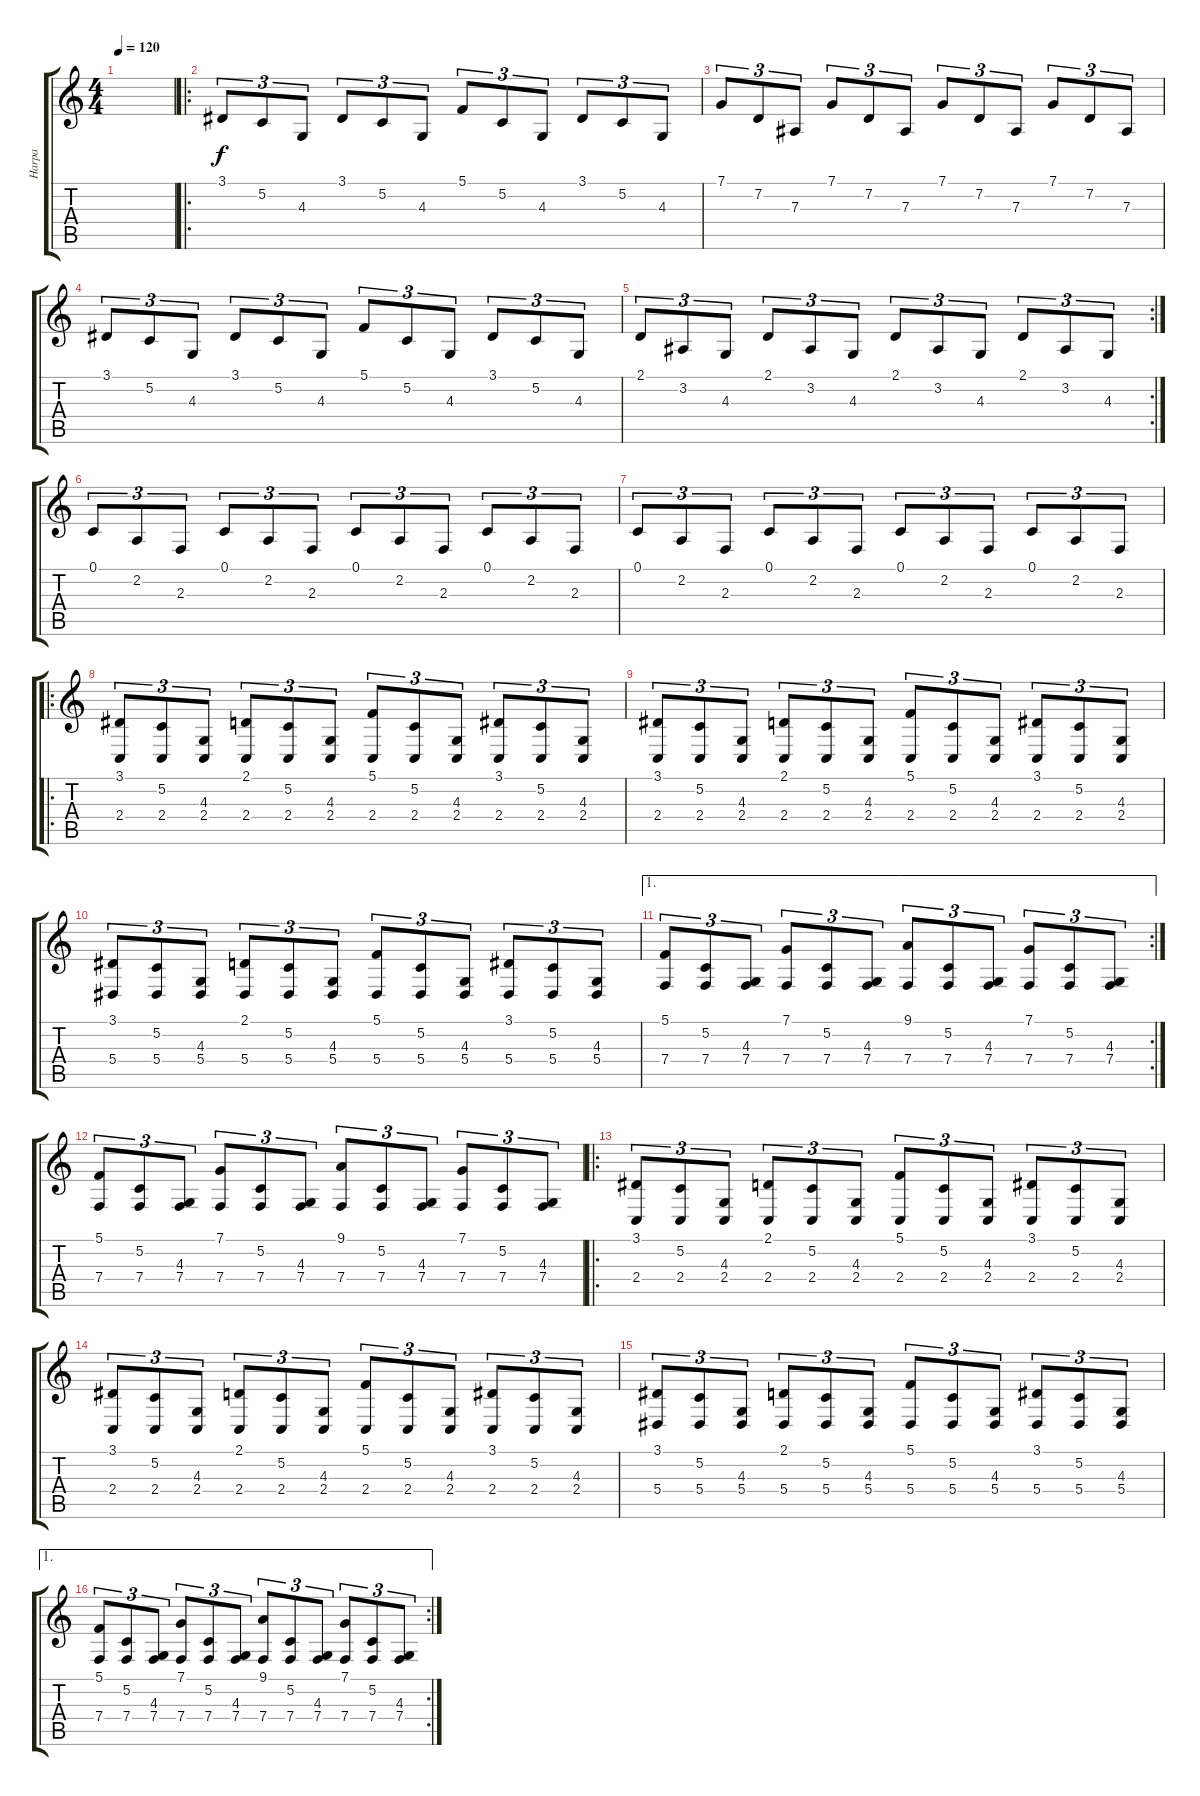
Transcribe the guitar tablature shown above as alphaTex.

\track ("Harpa" "Harpa") {instrument orchestralharp}
\staff {score tabs}
\tuning (C4 G3 Eb3 Bb2 F2 C2) {hide}
\ts (4 4)
\tempo 120
\clef g2
\ks c
|
\ro
3.1.8{tu (3 2) volume 13 instrument orchestralharp} 5.2.8{tu (3 2)} 4.3.8{tu (3 2)} 3.1.8{tu (3 2)} 5.2.8{tu (3 2)} 4.3.8{tu (3 2)} 5.1.8{tu (3 2)} 5.2.8{tu (3 2)} 4.3.8{tu (3 2)} 3.1.8{tu (3 2)} 5.2.8{tu (3 2)} 4.3.8{tu (3 2)} |
7.1.8{tu (3 2)} 7.2.8{tu (3 2)} 7.3.8{tu (3 2)} 7.1.8{tu (3 2)} 7.2.8{tu (3 2)} 7.3.8{tu (3 2)} 7.1.8{tu (3 2)} 7.2.8{tu (3 2)} 7.3.8{tu (3 2)} 7.1.8{tu (3 2)} 7.2.8{tu (3 2)} 7.3.8{tu (3 2)} |
3.1.8{tu (3 2)} 5.2.8{tu (3 2)} 4.3.8{tu (3 2)} 3.1.8{tu (3 2)} 5.2.8{tu (3 2)} 4.3.8{tu (3 2)} 5.1.8{tu (3 2)} 5.2.8{tu (3 2)} 4.3.8{tu (3 2)} 3.1.8{tu (3 2)} 5.2.8{tu (3 2)} 4.3.8{tu (3 2)} |
\rc 2
2.1.8{tu (3 2)} 3.2.8{tu (3 2)} 4.3.8{tu (3 2)} 2.1.8{tu (3 2)} 3.2.8{tu (3 2)} 4.3.8{tu (3 2)} 2.1.8{tu (3 2)} 3.2.8{tu (3 2)} 4.3.8{tu (3 2)} 2.1.8{tu (3 2)} 3.2.8{tu (3 2)} 4.3.8{tu (3 2)} |
0.1.8{tu (3 2)} 2.2.8{tu (3 2)} 2.3.8{tu (3 2)} 0.1.8{tu (3 2)} 2.2.8{tu (3 2)} 2.3.8{tu (3 2)} 0.1.8{tu (3 2)} 2.2.8{tu (3 2)} 2.3.8{tu (3 2)} 0.1.8{tu (3 2)} 2.2.8{tu (3 2)} 2.3.8{tu (3 2)} |
0.1.8{tu (3 2)} 2.2.8{tu (3 2)} 2.3.8{tu (3 2)} 0.1.8{tu (3 2)} 2.2.8{tu (3 2)} 2.3.8{tu (3 2)} 0.1.8{tu (3 2)} 2.2.8{tu (3 2)} 2.3.8{tu (3 2)} 0.1.8{tu (3 2)} 2.2.8{tu (3 2)} 2.3.8{tu (3 2)} |
\ro
(3.1 2.4).8{tu (3 2)} (5.2 2.4).8{tu (3 2)} (4.3 2.4).8{tu (3 2)} (2.1 2.4).8{tu (3 2)} (5.2 2.4).8{tu (3 2)} (4.3 2.4).8{tu (3 2)} (5.1 2.4).8{tu (3 2)} (5.2 2.4).8{tu (3 2)} (4.3 2.4).8{tu (3 2)} (3.1 2.4).8{tu (3 2)} (5.2 2.4).8{tu (3 2)} (4.3 2.4).8{tu (3 2)} |
(3.1 2.4).8{tu (3 2)} (5.2 2.4).8{tu (3 2)} (4.3 2.4).8{tu (3 2)} (2.1 2.4).8{tu (3 2)} (5.2 2.4).8{tu (3 2)} (4.3 2.4).8{tu (3 2)} (5.1 2.4).8{tu (3 2)} (5.2 2.4).8{tu (3 2)} (4.3 2.4).8{tu (3 2)} (3.1 2.4).8{tu (3 2)} (5.2 2.4).8{tu (3 2)} (4.3 2.4).8{tu (3 2)} |
(3.1 5.4).8{tu (3 2)} (5.2 5.4).8{tu (3 2)} (4.3 5.4).8{tu (3 2)} (2.1 5.4).8{tu (3 2)} (5.2 5.4).8{tu (3 2)} (4.3 5.4).8{tu (3 2)} (5.1 5.4).8{tu (3 2)} (5.2 5.4).8{tu (3 2)} (4.3 5.4).8{tu (3 2)} (3.1 5.4).8{tu (3 2)} (5.2 5.4).8{tu (3 2)} (4.3 5.4).8{tu (3 2)} |
\ae 1
\rc 2
(5.1 7.4).8{tu (3 2)} (5.2 7.4).8{tu (3 2)} (4.3 7.4).8{tu (3 2)} (7.1 7.4).8{tu (3 2)} (5.2 7.4).8{tu (3 2)} (4.3 7.4).8{tu (3 2)} (9.1 7.4).8{tu (3 2)} (5.2 7.4).8{tu (3 2)} (4.3 7.4).8{tu (3 2)} (7.1 7.4).8{tu (3 2)} (5.2 7.4).8{tu (3 2)} (4.3 7.4).8{tu (3 2)} |
(5.1 7.4).8{tu (3 2)} (5.2 7.4).8{tu (3 2)} (4.3 7.4).8{tu (3 2)} (7.1 7.4).8{tu (3 2)} (5.2 7.4).8{tu (3 2)} (4.3 7.4).8{tu (3 2)} (9.1 7.4).8{tu (3 2)} (5.2 7.4).8{tu (3 2)} (4.3 7.4).8{tu (3 2)} (7.1 7.4).8{tu (3 2)} (5.2 7.4).8{tu (3 2)} (4.3 7.4).8{tu (3 2)} |
\ro
(3.1 2.4).8{tu (3 2)} (5.2 2.4).8{tu (3 2)} (4.3 2.4).8{tu (3 2)} (2.1 2.4).8{tu (3 2)} (5.2 2.4).8{tu (3 2)} (4.3 2.4).8{tu (3 2)} (5.1 2.4).8{tu (3 2)} (5.2 2.4).8{tu (3 2)} (4.3 2.4).8{tu (3 2)} (3.1 2.4).8{tu (3 2)} (5.2 2.4).8{tu (3 2)} (4.3 2.4).8{tu (3 2)} |
(3.1 2.4).8{tu (3 2)} (5.2 2.4).8{tu (3 2)} (4.3 2.4).8{tu (3 2)} (2.1 2.4).8{tu (3 2)} (5.2 2.4).8{tu (3 2)} (4.3 2.4).8{tu (3 2)} (5.1 2.4).8{tu (3 2)} (5.2 2.4).8{tu (3 2)} (4.3 2.4).8{tu (3 2)} (3.1 2.4).8{tu (3 2)} (5.2 2.4).8{tu (3 2)} (4.3 2.4).8{tu (3 2)} |
(3.1 5.4).8{tu (3 2)} (5.2 5.4).8{tu (3 2)} (4.3 5.4).8{tu (3 2)} (2.1 5.4).8{tu (3 2)} (5.2 5.4).8{tu (3 2)} (4.3 5.4).8{tu (3 2)} (5.1 5.4).8{tu (3 2)} (5.2 5.4).8{tu (3 2)} (4.3 5.4).8{tu (3 2)} (3.1 5.4).8{tu (3 2)} (5.2 5.4).8{tu (3 2)} (4.3 5.4).8{tu (3 2)} |
\ae 1
\rc 2
(5.1 7.4).8{tu (3 2)} (5.2 7.4).8{tu (3 2)} (4.3 7.4).8{tu (3 2)} (7.1 7.4).8{tu (3 2)} (5.2 7.4).8{tu (3 2)} (4.3 7.4).8{tu (3 2)} (9.1 7.4).8{tu (3 2)} (5.2 7.4).8{tu (3 2)} (4.3 7.4).8{tu (3 2)} (7.1 7.4).8{tu (3 2)} (5.2 7.4).8{tu (3 2)} (4.3 7.4).8{tu (3 2)}
